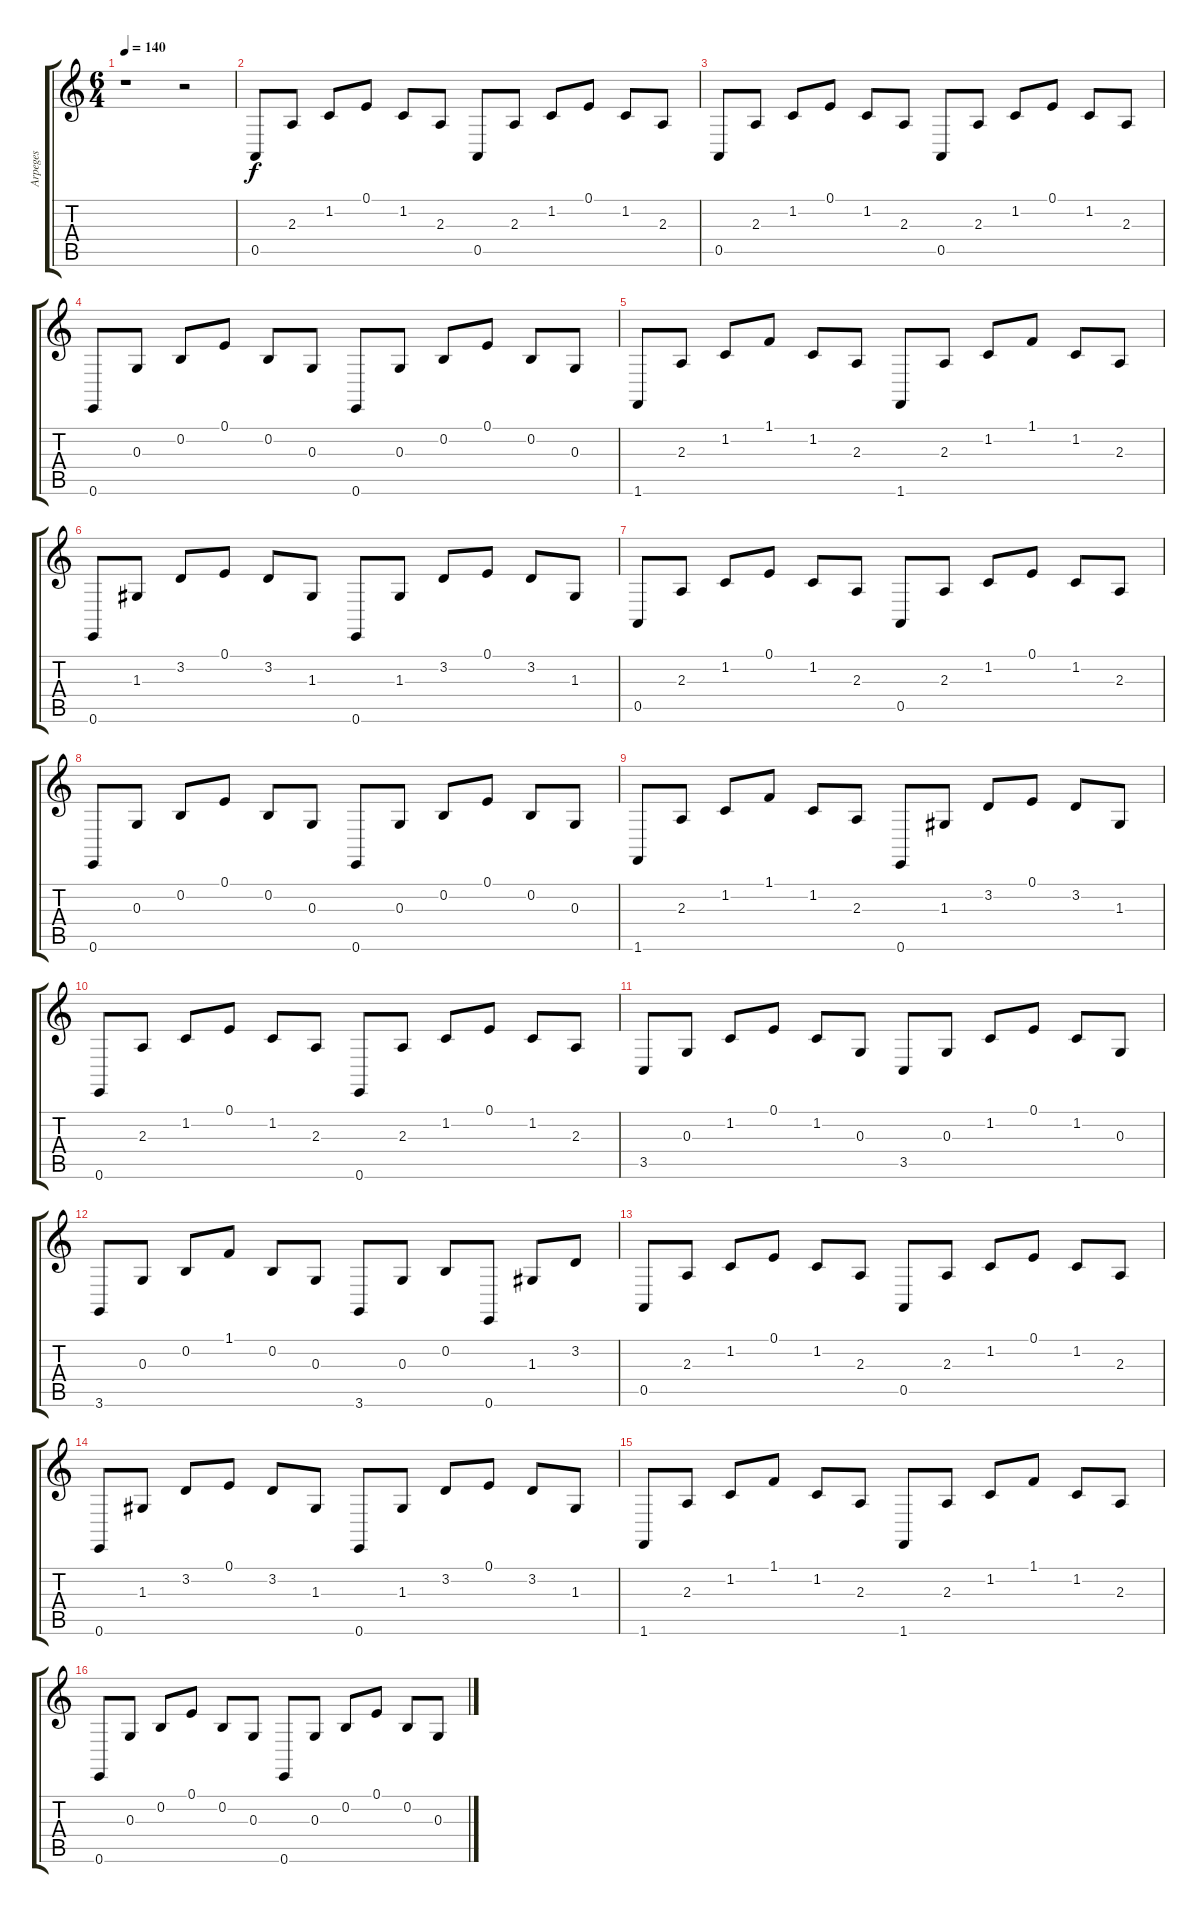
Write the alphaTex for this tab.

\track ("Arpeges" "Arpeges") {instrument brightacousticpiano}
\staff {score tabs}
\tuning (E4 B3 G3 D3 A2 E2) {hide}
\ts (6 4)
\tempo 140
\clef g2
\ks c
r.1{dy f instrument brightacousticpiano} r.2 |
0.5.8 2.3.8 1.2.8 0.1.8 1.2.8 2.3.8 0.5.8 2.3.8 1.2.8 0.1.8 1.2.8 2.3.8 |
0.5.8 2.3.8 1.2.8 0.1.8 1.2.8 2.3.8 0.5.8 2.3.8 1.2.8 0.1.8 1.2.8 2.3.8 |
0.6.8 0.3.8 0.2.8 0.1.8 0.2.8 0.3.8 0.6.8 0.3.8 0.2.8 0.1.8 0.2.8 0.3.8 |
1.6.8 2.3.8 1.2.8 1.1.8 1.2.8 2.3.8 1.6.8 2.3.8 1.2.8 1.1.8 1.2.8 2.3.8 |
0.6.8 1.3.8 3.2.8 0.1.8 3.2.8 1.3.8 0.6.8 1.3.8 3.2.8 0.1.8 3.2.8 1.3.8 |
0.5.8 2.3.8 1.2.8 0.1.8 1.2.8 2.3.8 0.5.8 2.3.8 1.2.8 0.1.8 1.2.8 2.3.8 |
0.6.8 0.3.8 0.2.8 0.1.8 0.2.8 0.3.8 0.6.8 0.3.8 0.2.8 0.1.8 0.2.8 0.3.8 |
1.6.8 2.3.8 1.2.8 1.1.8 1.2.8 2.3.8 0.6.8 1.3.8 3.2.8 0.1.8 3.2.8 1.3.8 |
0.6.8 2.3.8 1.2.8 0.1.8 1.2.8 2.3.8 0.6.8 2.3.8 1.2.8 0.1.8 1.2.8 2.3.8 |
3.5.8 0.3.8 1.2.8 0.1.8 1.2.8 0.3.8 3.5.8 0.3.8 1.2.8 0.1.8 1.2.8 0.3.8 |
3.6.8 0.3.8 0.2.8 1.1.8 0.2.8 0.3.8 3.6.8 0.3.8 0.2.8 0.6.8 1.3.8 3.2.8 |
0.5.8 2.3.8 1.2.8 0.1.8 1.2.8 2.3.8 0.5.8 2.3.8 1.2.8 0.1.8 1.2.8 2.3.8 |
0.6.8 1.3.8 3.2.8 0.1.8 3.2.8 1.3.8 0.6.8 1.3.8 3.2.8 0.1.8 3.2.8 1.3.8 |
1.6.8 2.3.8 1.2.8 1.1.8 1.2.8 2.3.8 1.6.8 2.3.8 1.2.8 1.1.8 1.2.8 2.3.8 |
0.6.8 0.3.8 0.2.8 0.1.8 0.2.8 0.3.8 0.6.8 0.3.8 0.2.8 0.1.8 0.2.8 0.3.8
